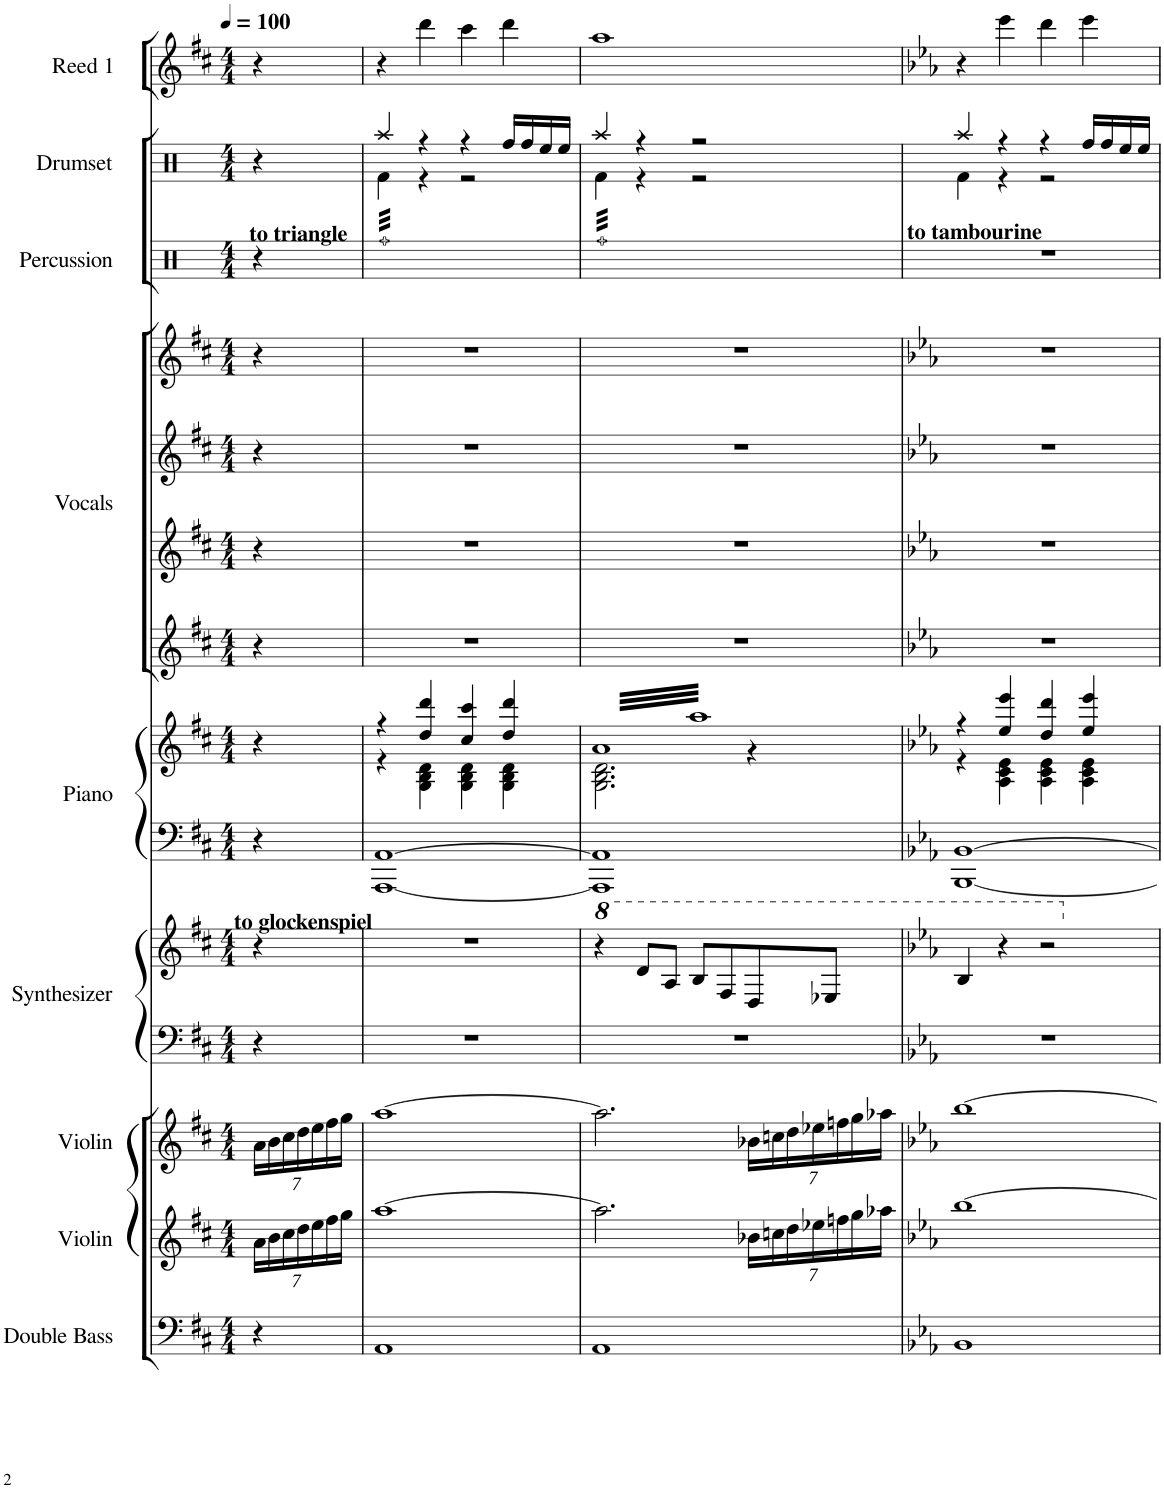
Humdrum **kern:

**kern	**kern	**kern	**kern	**kern	**kern	**kern	**kern	**kern	**kern	**kern	**kern	**kern	**kern
*part9	*part8	*part7	*part6	*part6	*part5	*part5	*part4	*part4	*part4	*part4	*part3	*part2	*part1
*staff14	*staff13	*staff12	*staff11	*staff10	*staff9	*staff8	*staff7	*staff6	*staff5	*staff4	*staff3	*staff2	*staff1
*I"Double Bass	*I"Violin	*I"Violin	*I"Synthesizer	*	*I"Piano	*	*I"Vocals	*	*	*	*I"Percussion	*I"Drumset	*I"Reed 1
*I'Db.	*I'Vln.	*I'Vln.	*I'Synth.	*	*I'Pno.	*	*I'Vo.	*	*	*	*I'Perc.	*I'Drs.	*I'Rd. 1
*clefF4	*clefG2	*clefG2	*clefF4	*clefG2	*clefF4	*clefG2	*clefG2	*clefG2	*clefG2	*clefG2	*clefX	*clefX	*clefG2
*Trd7c12	*	*	*	*	*	*	*	*	*	*	*	*	*Trd-7c-12
*k[f#c#]	*k[f#c#]	*k[f#c#]	*k[f#c#]	*k[f#c#]	*k[f#c#]	*k[f#c#]	*k[f#c#]	*k[f#c#]	*k[f#c#]	*k[f#c#]	*k[]	*k[]	*k[f#c#]
*M4/4	*M4/4	*M4/4	*M4/4	*M4/4	*M4/4	*M4/4	*M4/4	*M4/4	*M4/4	*M4/4	*M4/4	*M4/4	*M4/4
*MM100	*MM100	*MM100	*MM100	*MM100	*MM100	*MM100	*MM100	*MM100	*MM100	*MM100	*MM100	*MM100	*MM100
*	*Xbrackettup	*Xbrackettup	*	*	*	*	*	*	*	*	*	*	*
=1	=1	=1	=1	=1	=1	=1	=1	=1	=1	=1	=1	=1	=1
4r	28a\LL	28a\LL	4r	4r	4r	4r	4r	4r	4r	4r	4r	4r	4r
.	28b\	28b\	.	.	.	.	.	.	.	.	.	.	.
.	28cc#\	28cc#\	.	.	.	.	.	.	.	.	.	.	.
.	28dd\	28dd\	.	.	.	.	.	.	.	.	.	.	.
.	28ee\	28ee\	.	.	.	.	.	.	.	.	.	.	.
.	28ff#\	28ff#\	.	.	.	.	.	.	.	.	.	.	.
.	28gg\JJ	28gg\JJ	.	.	.	.	.	.	.	.	.	.	.
=2	=2	=2	=2	=2	=2	=2	=2	=2	=2	=2	=2	=2	=2
*	*	*	*	*	*	*^	*	*	*	*	*	*	*
!	!	!	!	!	!	!	!	!	!	!	!	!LO:TX:a:B:t=to triangle	!	!
!	!	!	!	!	!	!	!	!	!	!	!	!LO:N:head=plus	!	!
*	*	*	*	*	*	*	*	*	*	*	*	*	*^	*
*	*	*	*	*	*	*	*	*	*	*	*	*tremolo	*	*	*
1AA	[1aa	[1aa	1r	1r	[1AAA [1AA	4r	4r	1r	1r	1r	1r	32RffLLL	4Raa/	4Rf\	4r
.	.	.	.	.	.	.	.	.	.	.	.	32Rff	.	.	.
.	.	.	.	.	.	.	.	.	.	.	.	32Rff	.	.	.
.	.	.	.	.	.	.	.	.	.	.	.	32Rff	.	.	.
.	.	.	.	.	.	.	.	.	.	.	.	32Rff	.	.	.
.	.	.	.	.	.	.	.	.	.	.	.	32Rff	.	.	.
.	.	.	.	.	.	.	.	.	.	.	.	32Rff	.	.	.
.	.	.	.	.	.	.	.	.	.	.	.	32Rff	.	.	.
.	.	.	.	.	.	4dd/ 4ddd/	4G\ 4B\ 4d\	.	.	.	.	32Rff	4r	4r	4ddd\
.	.	.	.	.	.	.	.	.	.	.	.	32Rff	.	.	.
.	.	.	.	.	.	.	.	.	.	.	.	32Rff	.	.	.
.	.	.	.	.	.	.	.	.	.	.	.	32Rff	.	.	.
.	.	.	.	.	.	.	.	.	.	.	.	32Rff	.	.	.
.	.	.	.	.	.	.	.	.	.	.	.	32Rff	.	.	.
.	.	.	.	.	.	.	.	.	.	.	.	32Rff	.	.	.
.	.	.	.	.	.	.	.	.	.	.	.	32Rff	.	.	.
.	.	.	.	.	.	4cc#/ 4ccc#/	4G\ 4B\ 4d\	.	.	.	.	32Rff	4r	2r	4ccc#\
.	.	.	.	.	.	.	.	.	.	.	.	32Rff	.	.	.
.	.	.	.	.	.	.	.	.	.	.	.	32Rff	.	.	.
.	.	.	.	.	.	.	.	.	.	.	.	32Rff	.	.	.
.	.	.	.	.	.	.	.	.	.	.	.	32Rff	.	.	.
.	.	.	.	.	.	.	.	.	.	.	.	32Rff	.	.	.
.	.	.	.	.	.	.	.	.	.	.	.	32Rff	.	.	.
.	.	.	.	.	.	.	.	.	.	.	.	32Rff	.	.	.
.	.	.	.	.	.	4dd/ 4ddd/	4G\ 4B\ 4d\	.	.	.	.	32Rff	16Rff/LL	.	4ddd\
.	.	.	.	.	.	.	.	.	.	.	.	32Rff	.	.	.
.	.	.	.	.	.	.	.	.	.	.	.	32Rff	16Rff/	.	.
.	.	.	.	.	.	.	.	.	.	.	.	32Rff	.	.	.
.	.	.	.	.	.	.	.	.	.	.	.	32Rff	16Ree/	.	.
.	.	.	.	.	.	.	.	.	.	.	.	32Rff	.	.	.
.	.	.	.	.	.	.	.	.	.	.	.	32Rff	16Ree/JJ	.	.
.	.	.	.	.	.	.	.	.	.	.	.	32RffJJJ	.	.	.
=3	=3	=3	=3	=3	=3	=3	=3	=3	=3	=3	=3	=3	=3	=3	=3
*	*	*	*	*8va	*	*	*	*	*	*	*	*	*	*	*
!	!	!	!	!LO:TX:a:B:t=to glockenspiel	!	!	!	!	!	!	!	!	!	!	!
!	!	!	!	!	!	!	!	!	!	!	!	!LO:N:head=plus	!	!	!
*	*	*	*	*	*	*tremolo	*	*	*	*	*	*	*	*	*
1AA	2.aa\]	2.aa\]	1r	4r	1AAA] 1AA]	64aLLLL	2.G\ 2.B\ 2.d\	1r	1r	1r	1r	32RffLLL	4Raa/	4Rf\	1aa
.	.	.	.	.	.	64aa	.	.	.	.	.	.	.	.	.
.	.	.	.	.	.	64a	.	.	.	.	.	32Rff	.	.	.
.	.	.	.	.	.	64aa	.	.	.	.	.	.	.	.	.
.	.	.	.	.	.	64a	.	.	.	.	.	32Rff	.	.	.
.	.	.	.	.	.	64aa	.	.	.	.	.	.	.	.	.
.	.	.	.	.	.	64a	.	.	.	.	.	32Rff	.	.	.
.	.	.	.	.	.	64aa	.	.	.	.	.	.	.	.	.
.	.	.	.	.	.	64a	.	.	.	.	.	32Rff	.	.	.
.	.	.	.	.	.	64aa	.	.	.	.	.	.	.	.	.
.	.	.	.	.	.	64a	.	.	.	.	.	32Rff	.	.	.
.	.	.	.	.	.	64aa	.	.	.	.	.	.	.	.	.
.	.	.	.	.	.	64a	.	.	.	.	.	32Rff	.	.	.
.	.	.	.	.	.	64aa	.	.	.	.	.	.	.	.	.
.	.	.	.	.	.	64a	.	.	.	.	.	32Rff	.	.	.
.	.	.	.	.	.	64aa	.	.	.	.	.	.	.	.	.
.	.	.	.	8dd/L	.	64a	.	.	.	.	.	32Rff	4r	4r	.
.	.	.	.	.	.	64aa	.	.	.	.	.	.	.	.	.
.	.	.	.	.	.	64a	.	.	.	.	.	32Rff	.	.	.
.	.	.	.	.	.	64aa	.	.	.	.	.	.	.	.	.
.	.	.	.	.	.	64a	.	.	.	.	.	32Rff	.	.	.
.	.	.	.	.	.	64aa	.	.	.	.	.	.	.	.	.
.	.	.	.	.	.	64a	.	.	.	.	.	32Rff	.	.	.
.	.	.	.	.	.	64aa	.	.	.	.	.	.	.	.	.
.	.	.	.	8a/J	.	64a	.	.	.	.	.	32Rff	.	.	.
.	.	.	.	.	.	64aa	.	.	.	.	.	.	.	.	.
.	.	.	.	.	.	64a	.	.	.	.	.	32Rff	.	.	.
.	.	.	.	.	.	64aa	.	.	.	.	.	.	.	.	.
.	.	.	.	.	.	64a	.	.	.	.	.	32Rff	.	.	.
.	.	.	.	.	.	64aa	.	.	.	.	.	.	.	.	.
.	.	.	.	.	.	64a	.	.	.	.	.	32Rff	.	.	.
.	.	.	.	.	.	64aa	.	.	.	.	.	.	.	.	.
.	.	.	.	8b/L	.	64a	.	.	.	.	.	32Rff	2r	2r	.
.	.	.	.	.	.	64aa	.	.	.	.	.	.	.	.	.
.	.	.	.	.	.	64a	.	.	.	.	.	32Rff	.	.	.
.	.	.	.	.	.	64aa	.	.	.	.	.	.	.	.	.
.	.	.	.	.	.	64a	.	.	.	.	.	32Rff	.	.	.
.	.	.	.	.	.	64aa	.	.	.	.	.	.	.	.	.
.	.	.	.	.	.	64a	.	.	.	.	.	32Rff	.	.	.
.	.	.	.	.	.	64aa	.	.	.	.	.	.	.	.	.
.	.	.	.	8f#/	.	64a	.	.	.	.	.	32Rff	.	.	.
.	.	.	.	.	.	64aa	.	.	.	.	.	.	.	.	.
.	.	.	.	.	.	64a	.	.	.	.	.	32Rff	.	.	.
.	.	.	.	.	.	64aa	.	.	.	.	.	.	.	.	.
.	.	.	.	.	.	64a	.	.	.	.	.	32Rff	.	.	.
.	.	.	.	.	.	64aa	.	.	.	.	.	.	.	.	.
.	.	.	.	.	.	64a	.	.	.	.	.	32Rff	.	.	.
.	.	.	.	.	.	64aa	.	.	.	.	.	.	.	.	.
.	28b-X\LL	28b-X\LL	.	8d/	.	64a	4r	.	.	.	.	32Rff	.	.	.
.	.	.	.	.	.	64aa	.	.	.	.	.	.	.	.	.
.	.	.	.	.	.	64a	.	.	.	.	.	32Rff	.	.	.
.	28ccn\	28ccn\	.	.	.	.	.	.	.	.	.	.	.	.	.
.	.	.	.	.	.	64aa	.	.	.	.	.	.	.	.	.
.	.	.	.	.	.	64a	.	.	.	.	.	32Rff	.	.	.
.	28dd\	28dd\	.	.	.	.	.	.	.	.	.	.	.	.	.
.	.	.	.	.	.	64aa	.	.	.	.	.	.	.	.	.
.	.	.	.	.	.	64a	.	.	.	.	.	32Rff	.	.	.
.	28ee-X\	28ee-X\	.	.	.	.	.	.	.	.	.	.	.	.	.
.	.	.	.	.	.	64aa	.	.	.	.	.	.	.	.	.
.	.	.	.	8e-X/J	.	64a	.	.	.	.	.	32Rff	.	.	.
.	.	.	.	.	.	64aa	.	.	.	.	.	.	.	.	.
.	28ffn\	28ffn\	.	.	.	.	.	.	.	.	.	.	.	.	.
.	.	.	.	.	.	64a	.	.	.	.	.	32Rff	.	.	.
.	.	.	.	.	.	64aa	.	.	.	.	.	.	.	.	.
.	28gg\	28gg\	.	.	.	.	.	.	.	.	.	.	.	.	.
.	.	.	.	.	.	64a	.	.	.	.	.	32Rff	.	.	.
.	.	.	.	.	.	64aa	.	.	.	.	.	.	.	.	.
.	28aa-X\JJ	28aa-X\JJ	.	.	.	.	.	.	.	.	.	.	.	.	.
.	.	.	.	.	.	64a	.	.	.	.	.	32RffJJJ	.	.	.
*	*	*	*	*	*	*	*	*	*	*	*	*Xtremolo	*	*	*
.	.	.	.	.	.	64aaJJJJ	.	.	.	.	.	.	.	.	.
*	*	*	*	*	*	*Xtremolo	*	*	*	*	*	*	*	*	*
=4	=4	=4	=4	=4	=4	=4	=4	=4	=4	=4	=4	=4	=4	=4	=4
*k[b-e-a-]	*k[b-e-a-]	*k[b-e-a-]	*k[b-e-a-]	*k[b-e-a-]	*k[b-e-a-]	*k[b-e-a-]	*	*k[b-e-a-]	*k[b-e-a-]	*k[b-e-a-]	*k[b-e-a-]	*	*	*	*k[b-e-a-]
!	!	!	!	!	!	!	!	!	!	!	!	!LO:TX:a:B:t=to tambourine	!	!	!
1BB-	[1bb-	[1bb-	1r	4b-/	[1BBB- [1BB-	4r	4r	1r	1r	1r	1r	1r	4Raa/	4Rf\	4r
.	.	.	.	.	.	.	.	.	.	.	.	.	.	.	.
.	.	.	.	.	.	.	.	.	.	.	.	.	.	.	.
.	.	.	.	.	.	.	.	.	.	.	.	.	.	.	.
.	.	.	.	.	.	.	.	.	.	.	.	.	.	.	.
.	.	.	.	.	.	.	.	.	.	.	.	.	.	.	.
.	.	.	.	.	.	.	.	.	.	.	.	.	.	.	.
.	.	.	.	.	.	.	.	.	.	.	.	.	.	.	.
.	.	.	.	.	.	.	.	.	.	.	.	.	.	.	.
.	.	.	.	.	.	.	.	.	.	.	.	.	.	.	.
.	.	.	.	.	.	.	.	.	.	.	.	.	.	.	.
.	.	.	.	.	.	.	.	.	.	.	.	.	.	.	.
.	.	.	.	.	.	.	.	.	.	.	.	.	.	.	.
.	.	.	.	.	.	.	.	.	.	.	.	.	.	.	.
.	.	.	.	.	.	.	.	.	.	.	.	.	.	.	.
.	.	.	.	.	.	.	.	.	.	.	.	.	.	.	.
.	.	.	.	4r	.	4ee-/ 4eee-/	4A-\ 4c\ 4e-\	.	.	.	.	.	4r	4r	4eee-\
.	.	.	.	.	.	.	.	.	.	.	.	.	.	.	.
.	.	.	.	.	.	.	.	.	.	.	.	.	.	.	.
.	.	.	.	.	.	.	.	.	.	.	.	.	.	.	.
.	.	.	.	.	.	.	.	.	.	.	.	.	.	.	.
.	.	.	.	.	.	.	.	.	.	.	.	.	.	.	.
.	.	.	.	.	.	.	.	.	.	.	.	.	.	.	.
.	.	.	.	.	.	.	.	.	.	.	.	.	.	.	.
.	.	.	.	.	.	.	.	.	.	.	.	.	.	.	.
.	.	.	.	.	.	.	.	.	.	.	.	.	.	.	.
.	.	.	.	.	.	.	.	.	.	.	.	.	.	.	.
.	.	.	.	.	.	.	.	.	.	.	.	.	.	.	.
.	.	.	.	.	.	.	.	.	.	.	.	.	.	.	.
.	.	.	.	.	.	.	.	.	.	.	.	.	.	.	.
.	.	.	.	.	.	.	.	.	.	.	.	.	.	.	.
.	.	.	.	.	.	.	.	.	.	.	.	.	.	.	.
.	.	.	.	2r	.	4dd/ 4ddd/	4A-\ 4c\ 4e-\	.	.	.	.	.	4r	2r	4ddd\
.	.	.	.	.	.	4ee-/ 4eee-/	4A-\ 4c\ 4e-\	.	.	.	.	.	16Rff/LL	.	4eee-\
.	.	.	.	.	.	.	.	.	.	.	.	.	16Rff/	.	.
.	.	.	.	.	.	.	.	.	.	.	.	.	16Ree/	.	.
.	.	.	.	.	.	.	.	.	.	.	.	.	16Ree/JJ	.	.
*	*	*	*	*	*	*v	*v	*	*	*	*	*	*v	*v	*
*	*	*	*	*X8va	*	*	*	*	*	*	*	*	*
=	=	=	=	=	=	=	=	=	=	=	=	=	=
*-	*-	*-	*-	*-	*-	*-	*-	*-	*-	*-	*-	*-	*-
